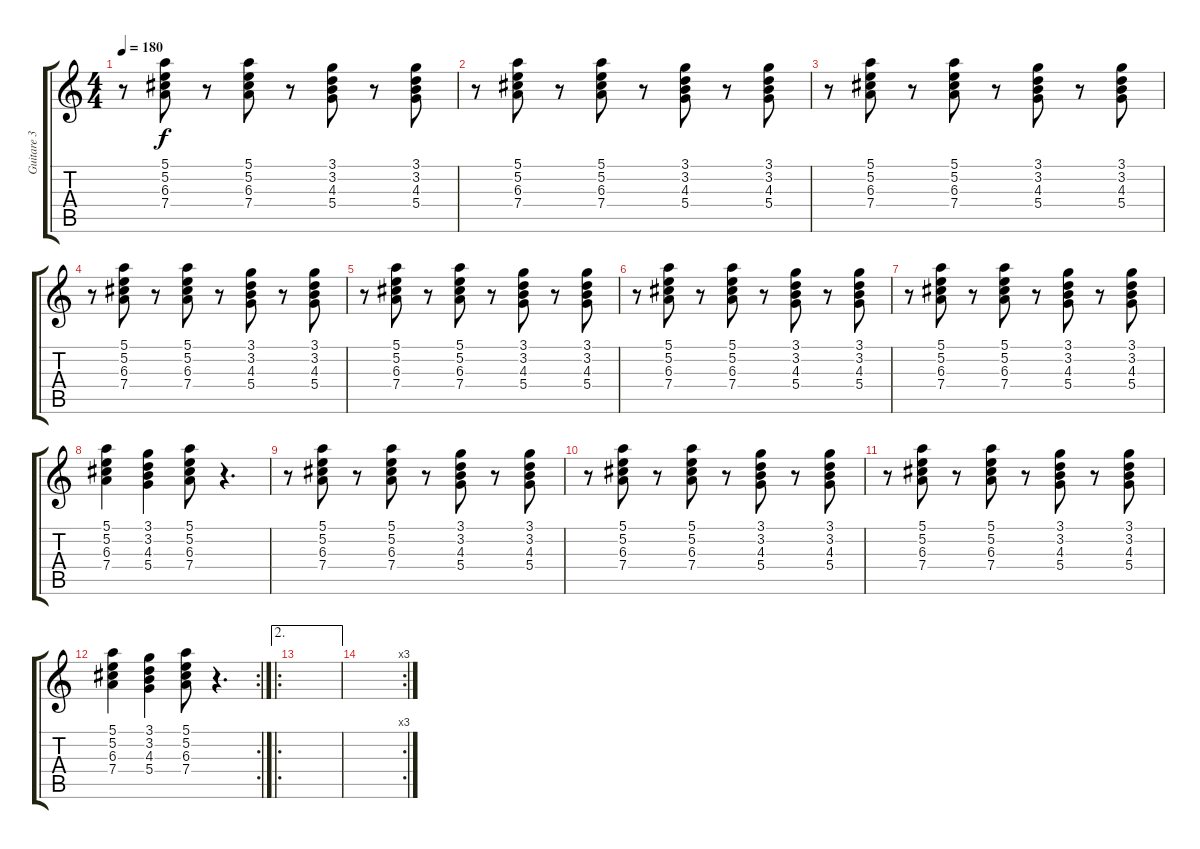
\track ("Guitare 3" "Guitare 3") {instrument electricguitarclean}
\staff {score tabs}
\tuning (E4 B3 G3 D3 A2 E2) {hide}
\ts (4 4)
\tempo 180
\clef g2
\ks c
r.8{dy f} (5.1 5.2 6.3 7.4).8 r.8 (5.1 5.2 6.3 7.4).8 r.8 (3.1 3.2 4.3 5.4).8 r.8 (3.1 3.2 4.3 5.4).8 |
r.8 (5.1 5.2 6.3 7.4).8 r.8 (5.1 5.2 6.3 7.4).8 r.8 (3.1 3.2 4.3 5.4).8 r.8 (3.1 3.2 4.3 5.4).8 |
r.8 (5.1 5.2 6.3 7.4).8 r.8 (5.1 5.2 6.3 7.4).8 r.8 (3.1 3.2 4.3 5.4).8 r.8 (3.1 3.2 4.3 5.4).8 |
r.8 (5.1 5.2 6.3 7.4).8 r.8 (5.1 5.2 6.3 7.4).8 r.8 (3.1 3.2 4.3 5.4).8 r.8 (3.1 3.2 4.3 5.4).8 |
r.8 (5.1 5.2 6.3 7.4).8 r.8 (5.1 5.2 6.3 7.4).8 r.8 (3.1 3.2 4.3 5.4).8 r.8 (3.1 3.2 4.3 5.4).8 |
r.8 (5.1 5.2 6.3 7.4).8 r.8 (5.1 5.2 6.3 7.4).8 r.8 (3.1 3.2 4.3 5.4).8 r.8 (3.1 3.2 4.3 5.4).8 |
r.8 (5.1 5.2 6.3 7.4).8 r.8 (5.1 5.2 6.3 7.4).8 r.8 (3.1 3.2 4.3 5.4).8 r.8 (3.1 3.2 4.3 5.4).8 |
(5.1 5.2 6.3 7.4).4 (3.1 3.2 4.3 5.4).4 (5.1 5.2 6.3 7.4).8 r.4{d} |
r.8 (5.1 5.2 6.3 7.4).8 r.8 (5.1 5.2 6.3 7.4).8 r.8 (3.1 3.2 4.3 5.4).8 r.8 (3.1 3.2 4.3 5.4).8 |
r.8 (5.1 5.2 6.3 7.4).8 r.8 (5.1 5.2 6.3 7.4).8 r.8 (3.1 3.2 4.3 5.4).8 r.8 (3.1 3.2 4.3 5.4).8 |
r.8 (5.1 5.2 6.3 7.4).8 r.8 (5.1 5.2 6.3 7.4).8 r.8 (3.1 3.2 4.3 5.4).8 r.8 (3.1 3.2 4.3 5.4).8 |
\rc 2
(5.1 5.2 6.3 7.4).4 (3.1 3.2 4.3 5.4).4 (5.1 5.2 6.3 7.4).8 r.4{d} |
\ae 2
\ro
|
\rc 3
